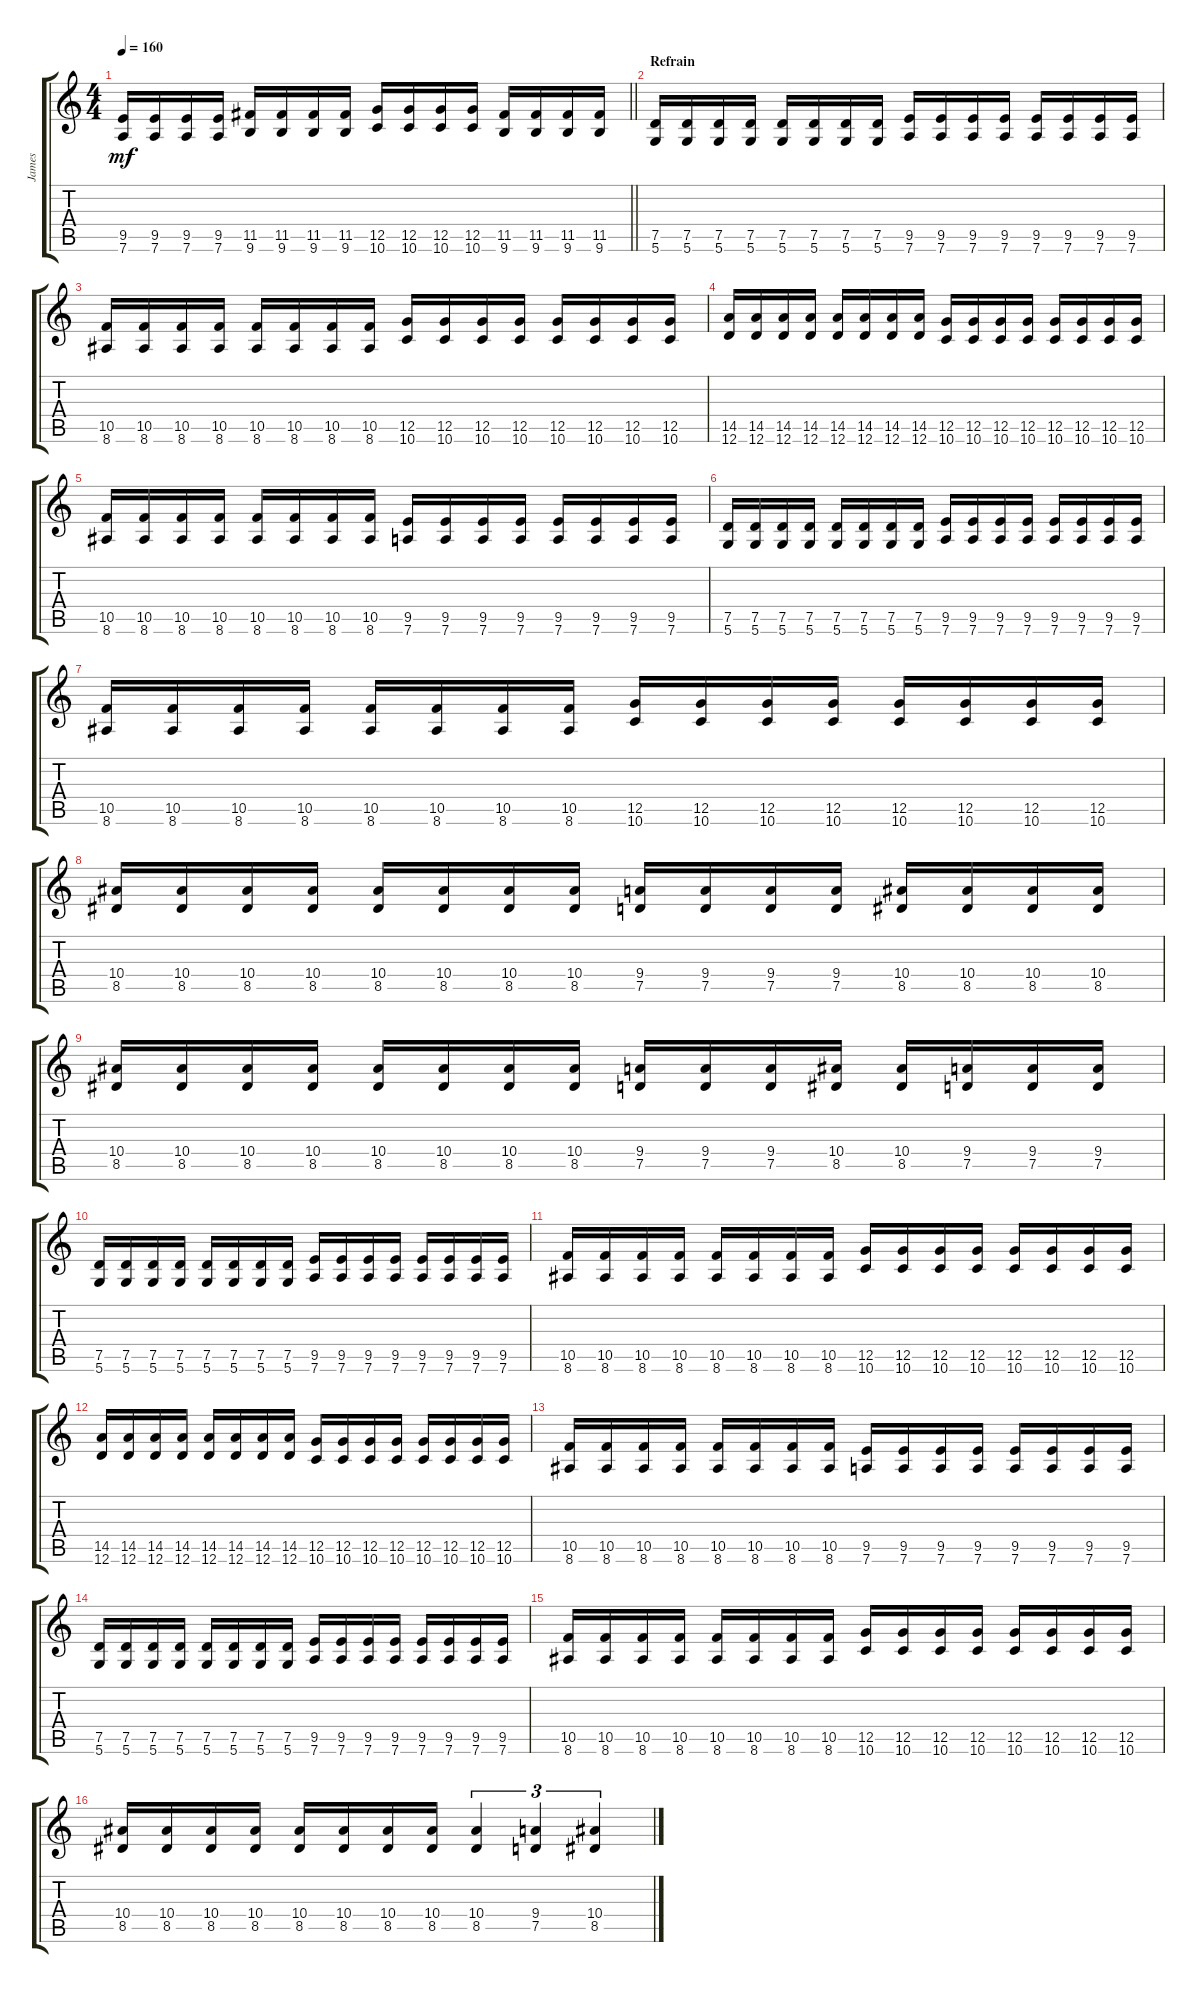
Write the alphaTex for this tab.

\track ("James" "James") {instrument distortionguitar}
\staff {score tabs}
\tuning (D4 A3 F3 C3 G2 D2) {hide}
\ts (4 4)
\tempo 160
\clef g2
\barLineRight lightlight
\ks c
(9.5 7.6).16{dy mf} (9.5 7.6).16 (9.5 7.6).16 (9.5 7.6).16 (11.5 9.6).16 (11.5 9.6).16 (11.5 9.6).16 (11.5 9.6).16 (12.5 10.6).16 (12.5 10.6).16 (12.5 10.6).16 (12.5 10.6).16 (11.5 9.6).16 (11.5 9.6).16 (11.5 9.6).16 (11.5 9.6).16 |
\section ("" "Refrain")
(7.5 5.6).16 (7.5 5.6).16 (7.5 5.6).16 (7.5 5.6).16 (7.5 5.6).16 (7.5 5.6).16 (7.5 5.6).16 (7.5 5.6).16 (9.5 7.6).16 (9.5 7.6).16 (9.5 7.6).16 (9.5 7.6).16 (9.5 7.6).16 (9.5 7.6).16 (9.5 7.6).16 (9.5 7.6).16 |
(10.5 8.6).16 (10.5 8.6).16 (10.5 8.6).16 (10.5 8.6).16 (10.5 8.6).16 (10.5 8.6).16 (10.5 8.6).16 (10.5 8.6).16 (12.5 10.6).16 (12.5 10.6).16 (12.5 10.6).16 (12.5 10.6).16 (12.5 10.6).16 (12.5 10.6).16 (12.5 10.6).16 (12.5 10.6).16 |
(14.5 12.6).16 (14.5 12.6).16 (14.5 12.6).16 (14.5 12.6).16 (14.5 12.6).16 (14.5 12.6).16 (14.5 12.6).16 (14.5 12.6).16 (12.5 10.6).16 (12.5 10.6).16 (12.5 10.6).16 (12.5 10.6).16 (12.5 10.6).16 (12.5 10.6).16 (12.5 10.6).16 (12.5 10.6).16 |
(10.5 8.6).16 (10.5 8.6).16 (10.5 8.6).16 (10.5 8.6).16 (10.5 8.6).16 (10.5 8.6).16 (10.5 8.6).16 (10.5 8.6).16 (9.5 7.6).16 (9.5 7.6).16 (9.5 7.6).16 (9.5 7.6).16 (9.5 7.6).16 (9.5 7.6).16 (9.5 7.6).16 (9.5 7.6).16 |
(7.5 5.6).16 (7.5 5.6).16 (7.5 5.6).16 (7.5 5.6).16 (7.5 5.6).16 (7.5 5.6).16 (7.5 5.6).16 (7.5 5.6).16 (9.5 7.6).16 (9.5 7.6).16 (9.5 7.6).16 (9.5 7.6).16 (9.5 7.6).16 (9.5 7.6).16 (9.5 7.6).16 (9.5 7.6).16 |
(10.5 8.6).16 (10.5 8.6).16 (10.5 8.6).16 (10.5 8.6).16 (10.5 8.6).16 (10.5 8.6).16 (10.5 8.6).16 (10.5 8.6).16 (12.5 10.6).16 (12.5 10.6).16 (12.5 10.6).16 (12.5 10.6).16 (12.5 10.6).16 (12.5 10.6).16 (12.5 10.6).16 (12.5 10.6).16 |
(10.4 8.5).16 (10.4 8.5).16 (10.4 8.5).16 (10.4 8.5).16 (10.4 8.5).16 (10.4 8.5).16 (10.4 8.5).16 (10.4 8.5).16 (9.4 7.5).16 (9.4 7.5).16 (9.4 7.5).16 (9.4 7.5).16 (10.4 8.5).16 (10.4 8.5).16 (10.4 8.5).16 (10.4 8.5).16 |
(10.4 8.5).16 (10.4 8.5).16 (10.4 8.5).16 (10.4 8.5).16 (10.4 8.5).16 (10.4 8.5).16 (10.4 8.5).16 (10.4 8.5).16 (9.4 7.5).16 (9.4 7.5).16 (9.4 7.5).16 (10.4 8.5).16 (10.4 8.5).16 (9.4 7.5).16 (9.4 7.5).16 (9.4 7.5).16 |
(7.5 5.6).16 (7.5 5.6).16 (7.5 5.6).16 (7.5 5.6).16 (7.5 5.6).16 (7.5 5.6).16 (7.5 5.6).16 (7.5 5.6).16 (9.5 7.6).16 (9.5 7.6).16 (9.5 7.6).16 (9.5 7.6).16 (9.5 7.6).16 (9.5 7.6).16 (9.5 7.6).16 (9.5 7.6).16 |
(10.5 8.6).16 (10.5 8.6).16 (10.5 8.6).16 (10.5 8.6).16 (10.5 8.6).16 (10.5 8.6).16 (10.5 8.6).16 (10.5 8.6).16 (12.5 10.6).16 (12.5 10.6).16 (12.5 10.6).16 (12.5 10.6).16 (12.5 10.6).16 (12.5 10.6).16 (12.5 10.6).16 (12.5 10.6).16 |
(14.5 12.6).16 (14.5 12.6).16 (14.5 12.6).16 (14.5 12.6).16 (14.5 12.6).16 (14.5 12.6).16 (14.5 12.6).16 (14.5 12.6).16 (12.5 10.6).16 (12.5 10.6).16 (12.5 10.6).16 (12.5 10.6).16 (12.5 10.6).16 (12.5 10.6).16 (12.5 10.6).16 (12.5 10.6).16 |
(10.5 8.6).16 (10.5 8.6).16 (10.5 8.6).16 (10.5 8.6).16 (10.5 8.6).16 (10.5 8.6).16 (10.5 8.6).16 (10.5 8.6).16 (9.5 7.6).16 (9.5 7.6).16 (9.5 7.6).16 (9.5 7.6).16 (9.5 7.6).16 (9.5 7.6).16 (9.5 7.6).16 (9.5 7.6).16 |
(7.5 5.6).16 (7.5 5.6).16 (7.5 5.6).16 (7.5 5.6).16 (7.5 5.6).16 (7.5 5.6).16 (7.5 5.6).16 (7.5 5.6).16 (9.5 7.6).16 (9.5 7.6).16 (9.5 7.6).16 (9.5 7.6).16 (9.5 7.6).16 (9.5 7.6).16 (9.5 7.6).16 (9.5 7.6).16 |
(10.5 8.6).16 (10.5 8.6).16 (10.5 8.6).16 (10.5 8.6).16 (10.5 8.6).16 (10.5 8.6).16 (10.5 8.6).16 (10.5 8.6).16 (12.5 10.6).16 (12.5 10.6).16 (12.5 10.6).16 (12.5 10.6).16 (12.5 10.6).16 (12.5 10.6).16 (12.5 10.6).16 (12.5 10.6).16 |
(10.4 8.5).16 (10.4 8.5).16 (10.4 8.5).16 (10.4 8.5).16 (10.4 8.5).16 (10.4 8.5).16 (10.4 8.5).16 (10.4 8.5).16 (10.4 8.5).4{tu (3 2)} (9.4 7.5).4{tu (3 2)} (10.4 8.5).4{tu (3 2)}
